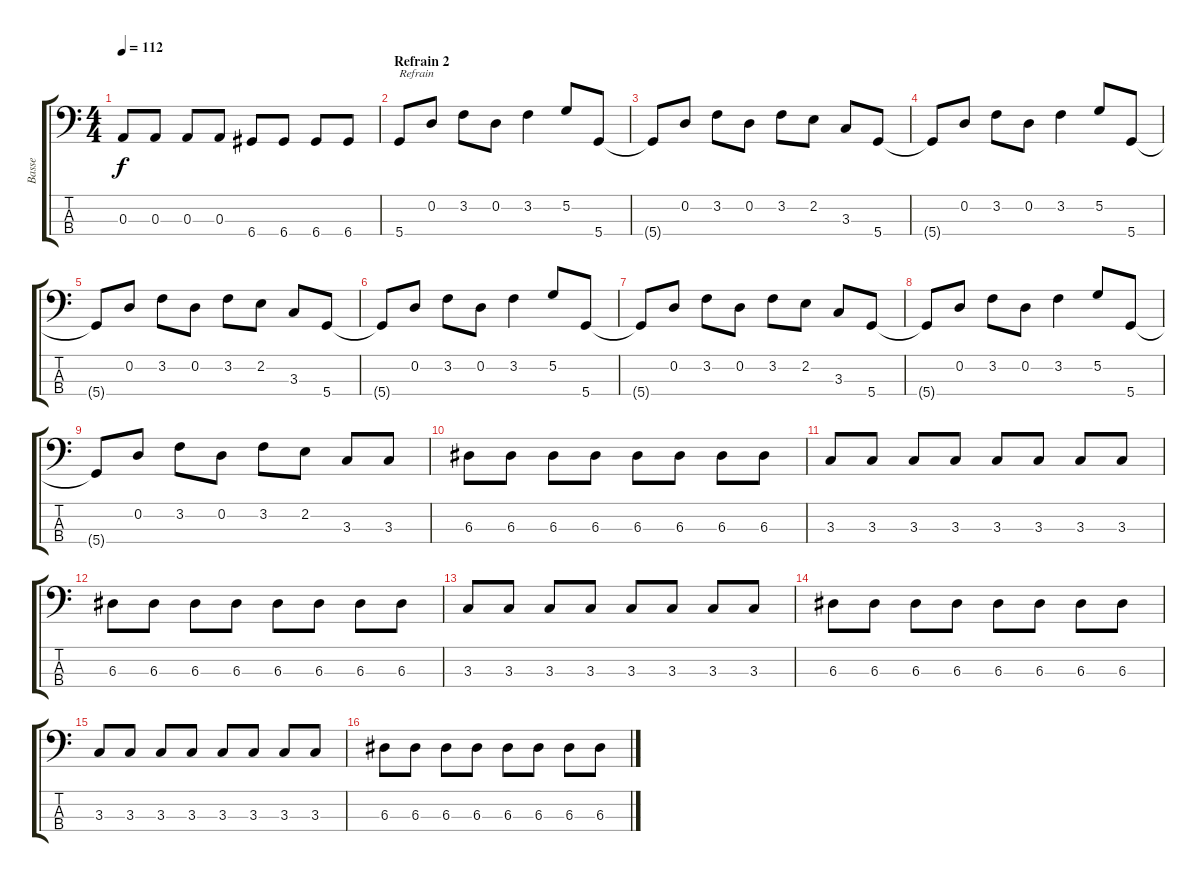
\track ("Basse" "Basse") {instrument electricbassfinger}
\staff {score tabs}
\tuning (G2 D2 A1 D1) {hide}
\ts (4 4)
\tempo 112
\clef f4
\ks c
0.3.8{dy f} 0.3.8 0.3.8 0.3.8 6.4.8 6.4.8 6.4.8 6.4.8 |
\section ("" "Refrain 2")
5.4.8{txt "Refrain"} 0.2.8 3.2.8 0.2.8 3.2.4 5.2.8 5.4.8 |
5.4{t}.8 0.2.8 3.2.8 0.2.8 3.2.8 2.2.8 3.3.8 5.4.8 |
5.4{t}.8 0.2.8 3.2.8 0.2.8 3.2.4 5.2.8 5.4.8 |
5.4{t}.8 0.2.8 3.2.8 0.2.8 3.2.8 2.2.8 3.3.8 5.4.8 |
5.4{t}.8 0.2.8 3.2.8 0.2.8 3.2.4 5.2.8 5.4.8 |
5.4{t}.8 0.2.8 3.2.8 0.2.8 3.2.8 2.2.8 3.3.8 5.4.8 |
5.4{t}.8 0.2.8 3.2.8 0.2.8 3.2.4 5.2.8 5.4.8 |
5.4{t}.8 0.2.8 3.2.8 0.2.8 3.2.8 2.2.8 3.3.8 3.3.8 |
6.3.8 6.3.8 6.3.8 6.3.8 6.3.8 6.3.8 6.3.8 6.3.8 |
3.3.8 3.3.8 3.3.8 3.3.8 3.3.8 3.3.8 3.3.8 3.3.8 |
6.3.8 6.3.8 6.3.8 6.3.8 6.3.8 6.3.8 6.3.8 6.3.8 |
3.3.8 3.3.8 3.3.8 3.3.8 3.3.8 3.3.8 3.3.8 3.3.8 |
6.3.8 6.3.8 6.3.8 6.3.8 6.3.8 6.3.8 6.3.8 6.3.8 |
3.3.8 3.3.8 3.3.8 3.3.8 3.3.8 3.3.8 3.3.8 3.3.8 |
6.3.8 6.3.8 6.3.8 6.3.8 6.3.8 6.3.8 6.3.8 6.3.8
